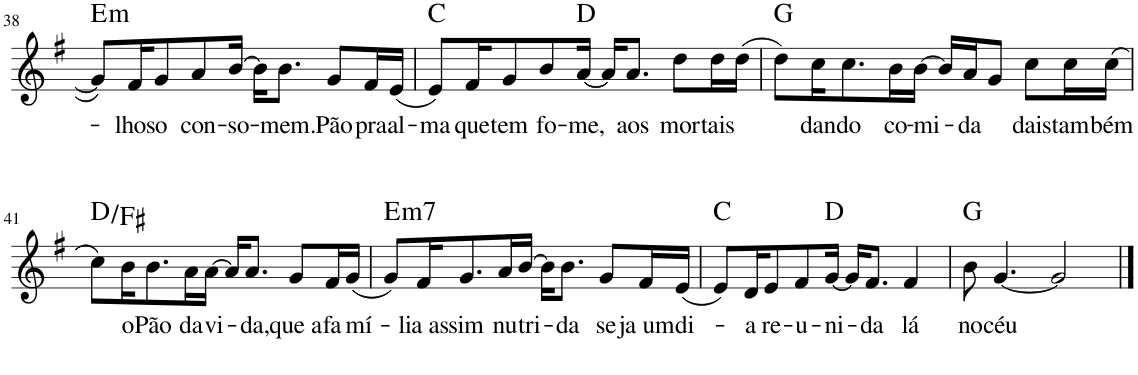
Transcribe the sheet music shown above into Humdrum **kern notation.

**kern	**text	**harte
*part1	*part1	*part1
*staff1	*staff1	*
*I"Voz	*	*
*I'Vo.	*	*
!!LO:PB:g=z
*clefG2	*	*
*k[f#]	*	*
*M4/4	*	*
=38	=38	=38
!	!	!LO:H:kt=m
8g/L]	.	E:min
!	!LO:LY:b	!
16f#/K	-lhos	.
!	!LO:LY:b	!
8g/	o	.
!	!LO:LY:b	!
8a/	con-	.
!	!LO:LY:b	!
[16b/Jk	-so-	.
16b\KL]	.	.
!	!LO:LY:b	!
8.b\J	-mem.	.
!	!LO:LY:b	!
8g/L	Pão	.
!	!LO:LY:b	!
16f#/L	pra	.
!	!LO:LY:b	!
(16e/JJ	al-	.
=39	=39	=39
!	!LO:LY:b	!
8e/L)	-ma	C:maj
!	!LO:LY:b	!
16f#/K	que	.
!	!LO:LY:b	!
8g/	tem	.
!	!LO:LY:b	!
8b/	fo-	.
!	!LO:LY:b	!
[16a/Jk	-me,	D:maj
16a/KL]	.	.
!	!LO:LY:b	!
8.a/J	aos	.
!	!LO:LY:b	!
8dd\L	mor-	.
!	!LO:LY:b	!
16dd\L	-tais	.
(16dd\JJ	.	.
=40	=40	=40
8dd\L)	.	G:maj
!	!LO:LY:b	!
16cc\K	dan-	.
!	!LO:LY:b	!
8.cc\	-do	.
!	!LO:LY:b	!
16b\L	co-	.
!	!LO:LY:b	!
[16b\JJ	-mi-	.
16b/LL]	.	.
!	!LO:LY:b	!
16a/J	-da	.
8g/J	.	.
!	!LO:LY:b	!
8cc\L	dais	.
!	!LO:LY:b	!
16cc\L	tam-	.
!	!LO:LY:b	!
(16cc\JJ	-bém	.
!!LO:LB:g=z
=41	=41	=41
8cc\L)	.	D:maj/3
!	!LO:LY:b	!
16b\K	o	.
!	!LO:LY:b	!
8.b\	Pão	.
!	!LO:LY:b	!
16a\L	da	.
!	!LO:LY:b	!
[16a\JJ	vi-	.
16a/KL]	.	.
!	!LO:LY:b	!
8.a/J	-da,	.
!	!LO:LY:b	!
8g/L	que a	.
!	!LO:LY:b	!
16f#/L	fa-	.
!	!LO:LY:b	!
(16g/JJ	-mí-	.
=42	=42	=42
!	!	!LO:H:kt=m7
8g/L)	.	E:min7
!	!LO:LY:b	!
16f#/K	-lia as-	.
!	!LO:LY:b	!
8.g/	-sim	.
!	!LO:LY:b	!
16a/L	nu-	.
!	!LO:LY:b	!
[16b/JJ	-tri-	.
16b\KL]	.	.
!	!LO:LY:b	!
8.b\J	-da	.
!	!LO:LY:b	!
8g/L	se-	.
!	!LO:LY:b	!
16f#/L	-ja um	.
!	!LO:LY:b	!
(16e/JJ	di-	.
=43	=43	=43
8e/L)	.	C:maj
!	!LO:LY:b	!
16d/K	-a	.
!	!LO:LY:b	!
8e/	re-	.
!	!LO:LY:b	!
8f#/	-u-	.
!	!LO:LY:b	!
[16g/Jk	-ni-	D:maj
16g/KL]	.	.
!	!LO:LY:b	!
8.f#/J	-da	.
!	!LO:LY:b	!
4f#/	lá	.
=44	=44	=44
!	!LO:LY:b	!
8b\	no	G:maj
!	!LO:LY:b	!
[4.g/	céu	.
2g/]	.	.
==	==	==
*-	*-	*-
